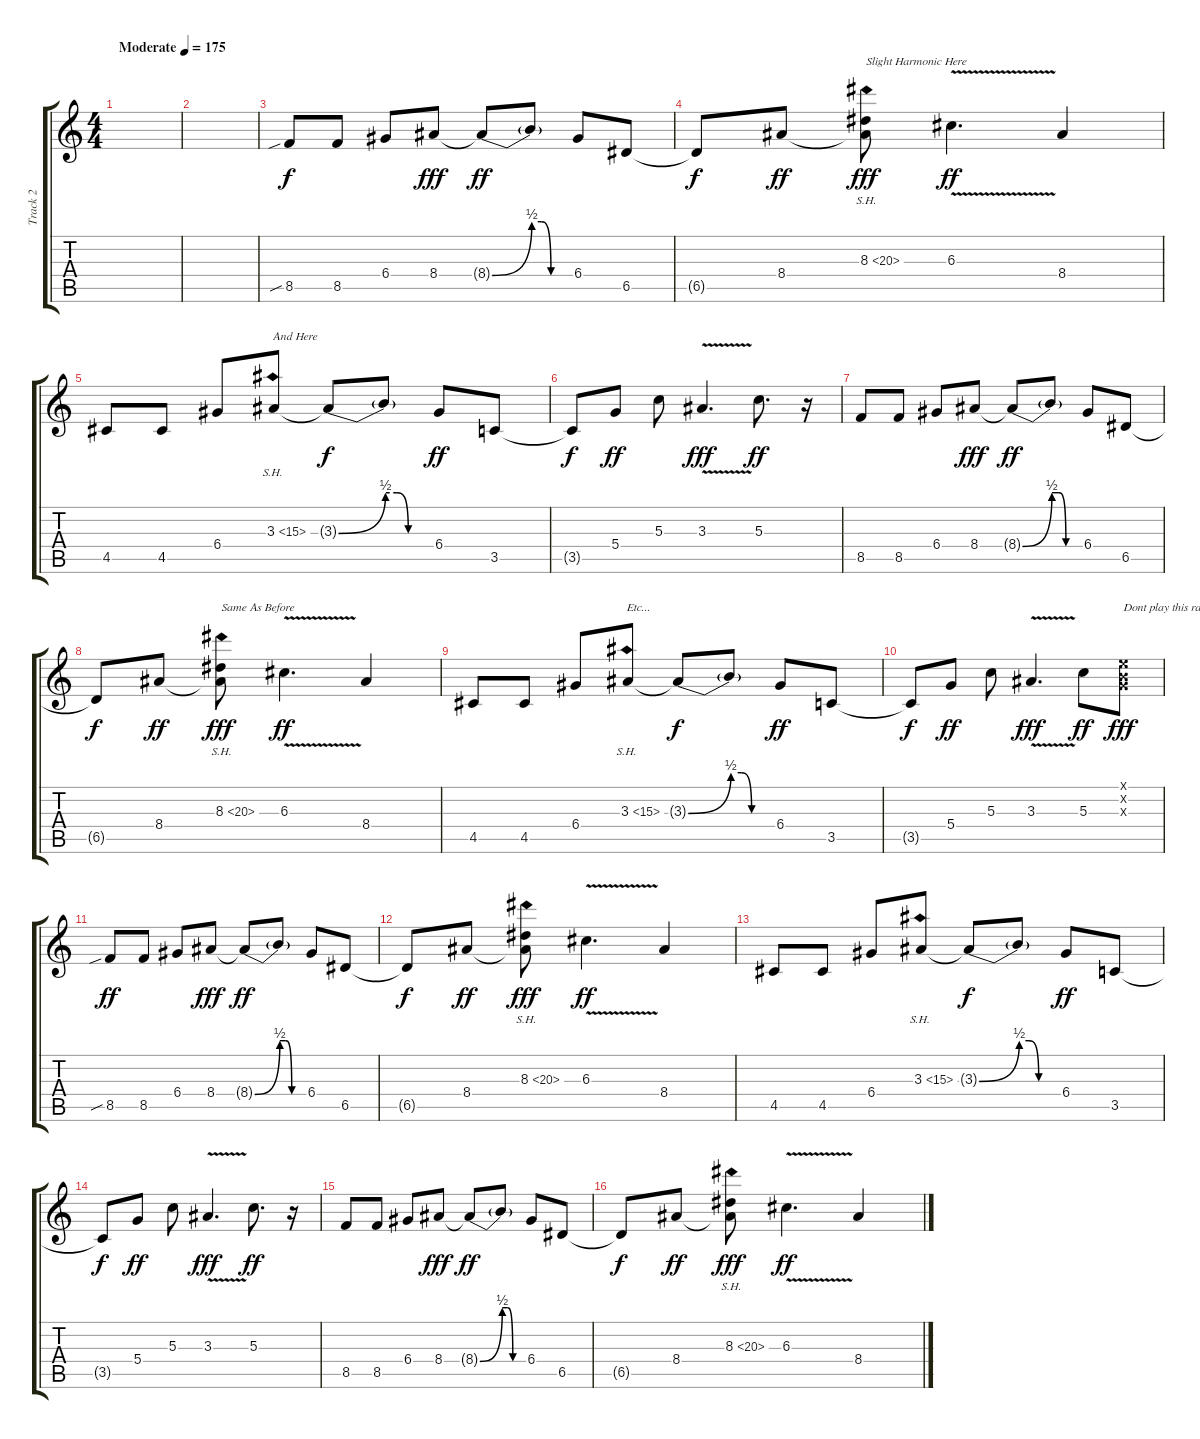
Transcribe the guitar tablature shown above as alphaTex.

\track ("Track 2" "Track 2") {instrument overdrivenguitar}
\staff {score tabs}
\tuning (E4 B3 G3 D3 A2 E2) {hide}
\ts (4 4)
\tempo (175 "Moderate")
\clef g2
\ks c
|
|
8.5{sib}.8 8.5.8 6.4.8 8.4.8{dy fff} 8.4{be (bend 0 0 60 2) t}.8{dy ff} 8.4{be (custom 0 2 15 2 30 0 60 0) t}.8 6.4.8 6.5.8 |
6.5{t}.8{dy f} 8.4.8{dy ff} (8.3{sh 12} 8.4{t}).8{txt "Slight Harmonic Here" dy fff} 6.3{v}.4{d dy ff} 8.4.4 |
4.5.8 4.5.8 6.4.8 3.3{sh 12}.8{txt "And Here"} 3.3{be (bend 0 0 60 2) t}.8{dy f} 3.3{be (custom 0 2 15 2 30 0 60 0) t}.8 6.4.8{dy ff} 3.5.8 |
3.5{t}.8{dy f} 5.4.8{dy ff} 5.3.8 3.3{v}.4{d dy fff} 5.3.8{d dy ff} r.16 |
8.5.8 8.5.8 6.4.8 8.4.8{dy fff} 8.4{be (bend 0 0 60 2) t}.8{dy ff} 8.4{be (custom 0 2 15 2 30 0 60 0) t}.8 6.4.8 6.5.8 |
6.5{t}.8{dy f} 8.4.8{dy ff} (8.3{sh 12} 8.4{t}).8{txt "Same As Before" dy fff} 6.3{v}.4{d dy ff} 8.4.4 |
4.5.8 4.5.8 6.4.8 3.3{sh 12}.8{txt "Etc..."} 3.3{be (bend 0 0 60 2) t}.8{dy f} 3.3{be (custom 0 2 15 2 30 0 60 0) t}.8 6.4.8{dy ff} 3.5.8 |
3.5{t}.8{dy f} 5.4.8{dy ff} 5.3.8 3.3{v}.4{d dy fff} 5.3.8{dy ff} (0.1{x} 0.2{x} 0.3{x}).8{txt "Dont play this rake" dy fff} |
8.5{sib}.8{dy ff} 8.5.8 6.4.8 8.4.8{dy fff} 8.4{be (bend 0 0 60 2) t}.8{dy ff} 8.4{be (custom 0 2 15 2 30 0 60 0) t}.8 6.4.8 6.5.8 |
6.5{t}.8{dy f} 8.4.8{dy ff} (8.3{sh 12} 8.4{t}).8{dy fff} 6.3{v}.4{d dy ff} 8.4.4 |
4.5.8 4.5.8 6.4.8 3.3{sh 12}.8 3.3{be (bend 0 0 60 2) t}.8{dy f} 3.3{be (custom 0 2 15 2 30 0 60 0) t}.8 6.4.8{dy ff} 3.5.8 |
3.5{t}.8{dy f} 5.4.8{dy ff} 5.3.8 3.3{v}.4{d dy fff} 5.3.8{d dy ff} r.16 |
8.5.8 8.5.8 6.4.8 8.4.8{dy fff} 8.4{be (bend 0 0 60 2) t}.8{dy ff} 8.4{be (custom 0 2 15 2 30 0 60 0) t}.8 6.4.8 6.5.8 |
6.5{t}.8{dy f} 8.4.8{dy ff} (8.3{sh 12} 8.4{t}).8{dy fff} 6.3{v}.4{d dy ff} 8.4.4
